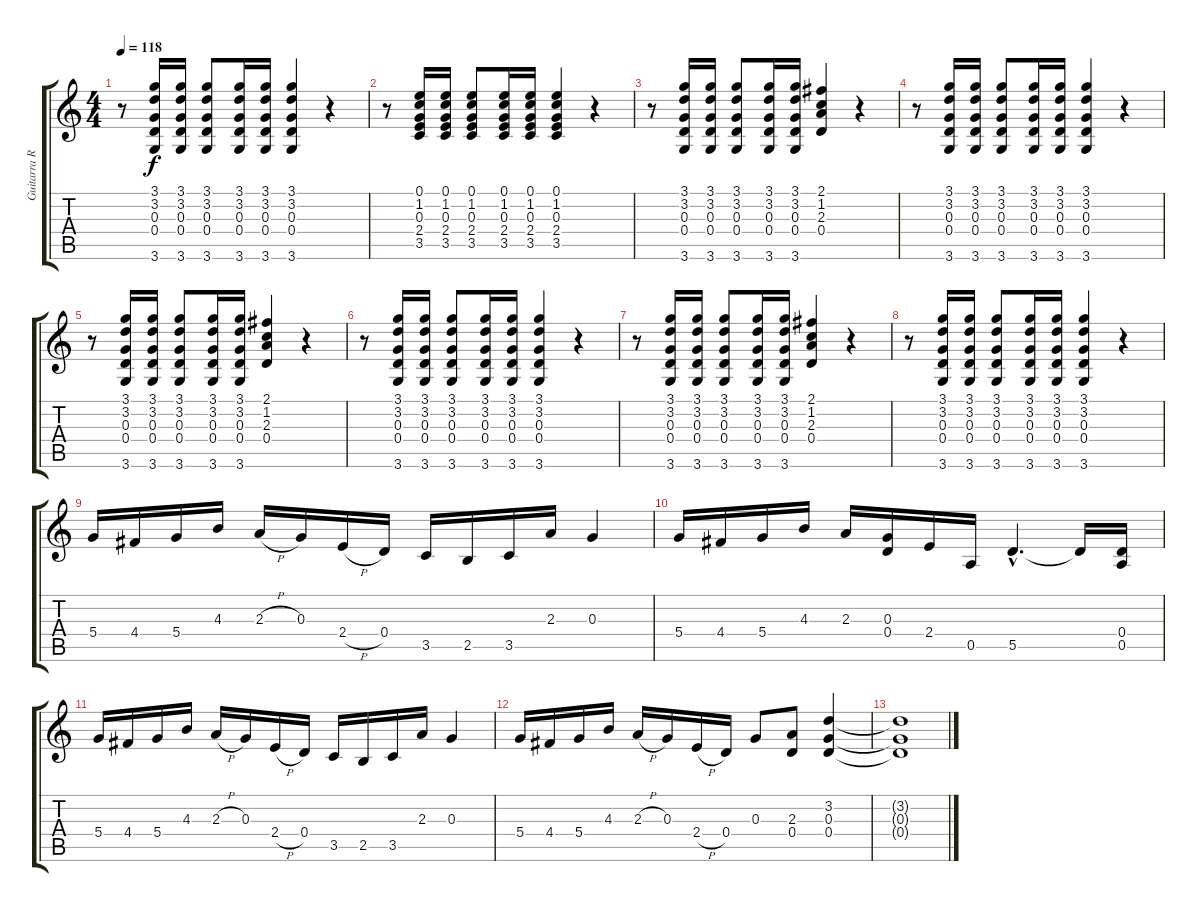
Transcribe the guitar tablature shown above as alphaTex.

\track ("Guitarra Riff" "Guitarra R") {instrument distortionguitar}
\staff {score tabs}
\tuning (E4 B3 G3 D3 A2 E2) {hide}
\ts (4 4)
\tempo 118
\clef g2
\ks c
r.8{dy f} (3.1 3.2 0.3 0.4 3.6).16 (3.1 3.2 0.3 0.4 3.6).16 (3.1 3.2 0.3 0.4 3.6).8 (3.1 3.2 0.3 0.4 3.6).16 (3.1 3.2 0.3 0.4 3.6).16 (3.1 3.2 0.3 0.4 3.6).4 r.4 |
r.8 (0.1 1.2 0.3 2.4 3.5).16 (0.1 1.2 0.3 2.4 3.5).16 (0.1 1.2 0.3 2.4 3.5).8 (0.1 1.2 0.3 2.4 3.5).16 (0.1 1.2 0.3 2.4 3.5).16 (0.1 1.2 0.3 2.4 3.5).4 r.4 |
r.8 (3.1 3.2 0.3 0.4 3.6).16 (3.1 3.2 0.3 0.4 3.6).16 (3.1 3.2 0.3 0.4 3.6).8 (3.1 3.2 0.3 0.4 3.6).16 (3.1 3.2 0.3 0.4 3.6).16 (2.1 1.2 2.3 0.4).4 r.4 |
r.8 (3.1 3.2 0.3 0.4 3.6).16 (3.1 3.2 0.3 0.4 3.6).16 (3.1 3.2 0.3 0.4 3.6).8 (3.1 3.2 0.3 0.4 3.6).16 (3.1 3.2 0.3 0.4 3.6).16 (3.1 3.2 0.3 0.4 3.6).4 r.4 |
r.8 (3.1 3.2 0.3 0.4 3.6).16 (3.1 3.2 0.3 0.4 3.6).16 (3.1 3.2 0.3 0.4 3.6).8 (3.1 3.2 0.3 0.4 3.6).16 (3.1 3.2 0.3 0.4 3.6).16 (2.1 1.2 2.3 0.4).4 r.4 |
r.8 (3.1 3.2 0.3 0.4 3.6).16 (3.1 3.2 0.3 0.4 3.6).16 (3.1 3.2 0.3 0.4 3.6).8 (3.1 3.2 0.3 0.4 3.6).16 (3.1 3.2 0.3 0.4 3.6).16 (3.1 3.2 0.3 0.4 3.6).4 r.4 |
r.8 (3.1 3.2 0.3 0.4 3.6).16 (3.1 3.2 0.3 0.4 3.6).16 (3.1 3.2 0.3 0.4 3.6).8 (3.1 3.2 0.3 0.4 3.6).16 (3.1 3.2 0.3 0.4 3.6).16 (2.1 1.2 2.3 0.4).4 r.4 |
r.8 (3.1 3.2 0.3 0.4 3.6).16 (3.1 3.2 0.3 0.4 3.6).16 (3.1 3.2 0.3 0.4 3.6).8 (3.1 3.2 0.3 0.4 3.6).16 (3.1 3.2 0.3 0.4 3.6).16 (3.1 3.2 0.3 0.4 3.6).4 r.4 |
5.4.16 4.4.16 5.4.16 4.3.16 2.3{h}.16 0.3.16 2.4{h}.16 0.4.16 3.5.16 2.5.16 3.5.16 2.3.16 0.3.4 |
5.4.16 4.4.16 5.4.16 4.3.16 2.3.16 (0.3 0.4).16 2.4.16 0.5.16 5.5{hac}.4{d} 5.5{t}.16 (0.4 0.5).16 |
5.4.16 4.4.16 5.4.16 4.3.16 2.3{h}.16 0.3.16 2.4{h}.16 0.4.16 3.5.16 2.5.16 3.5.16 2.3.16 0.3.4 |
5.4.16 4.4.16 5.4.16 4.3.16 2.3{h}.16 0.3.16 2.4{h}.16 0.4.16 0.3.8 (2.3 0.4).8 (3.2 0.3 0.4).4 |
(3.2{t} 0.3{t} 0.4{t}).1
